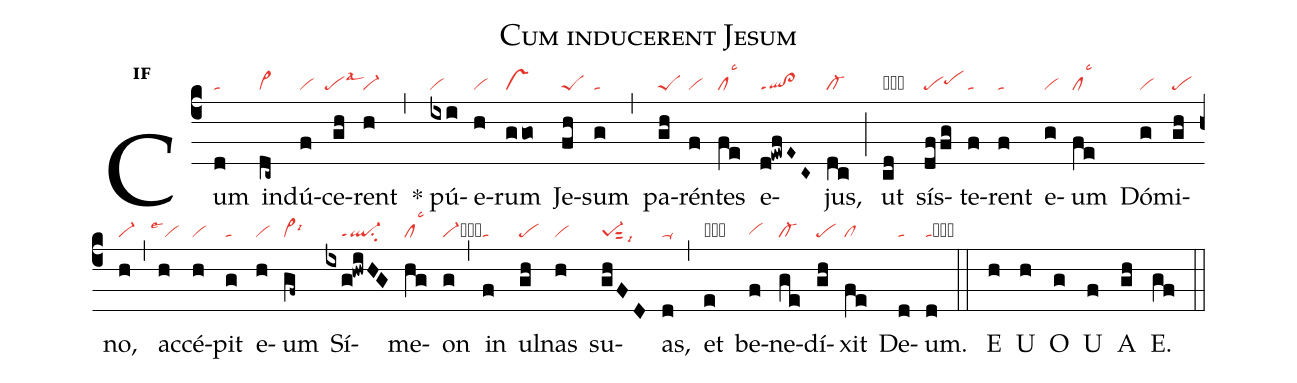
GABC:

name:Cum inducerent Jesum;
office-part:an;
mode:1f;
nabc-lines:1;
%%
initial-style: 1;
name: Cum inducerent Jesum;
mode: 1;
office-part: Antiphona;
annotation: Ant.;
annotation: i f;
nabc-lines: 1;
%%
(c4) Cum(d|ta) in(dc~|vi>)dú(f|vi)ce(gh|``pelsal3)rent(h|vi-) (,) <sp>*</sp> pú(ixi|vi)e(h|vi)rum(ggo|vs) Je(fh|peS)sum(g|ta) (,) pa(gh|peS)rén(f|vi)tes(fe|cllsc3) e(d!ewfE~C~|ql!cl>ppt1)jus,(dc|cl-) (;) ut(cd|obpe) sís(dffg|pepehh)te(f|ta)rent(f|ta) e(g|vi)um(fe|cllsc3) Dó(g|vi)mi(gh|pe)no,(h|vi-) (,) ac(h|``vilse1)cé(h|vi)pit(g|ta) e(h|vi)um(gf~|vi>lsi6) Sí(ixg!hwiHG|////ql-ppt1su2)me(hg|cllsc3)on(g|vi-cb) (,) in(f|ta) ul(gh|pe)nas(h|vi) su(ghFD|pe-1sut2lsi9)as,(d|ta-) (,) et(e|obvi) be(f|vihg)ne(ge|cl-)dí(gh|pe)xit(fe|cl) De(d|ta)um.(d|tacb) (::)
<eu> E(h) U(h) O(g) U(f) A(gh) E.(gf) </eu> (::)
